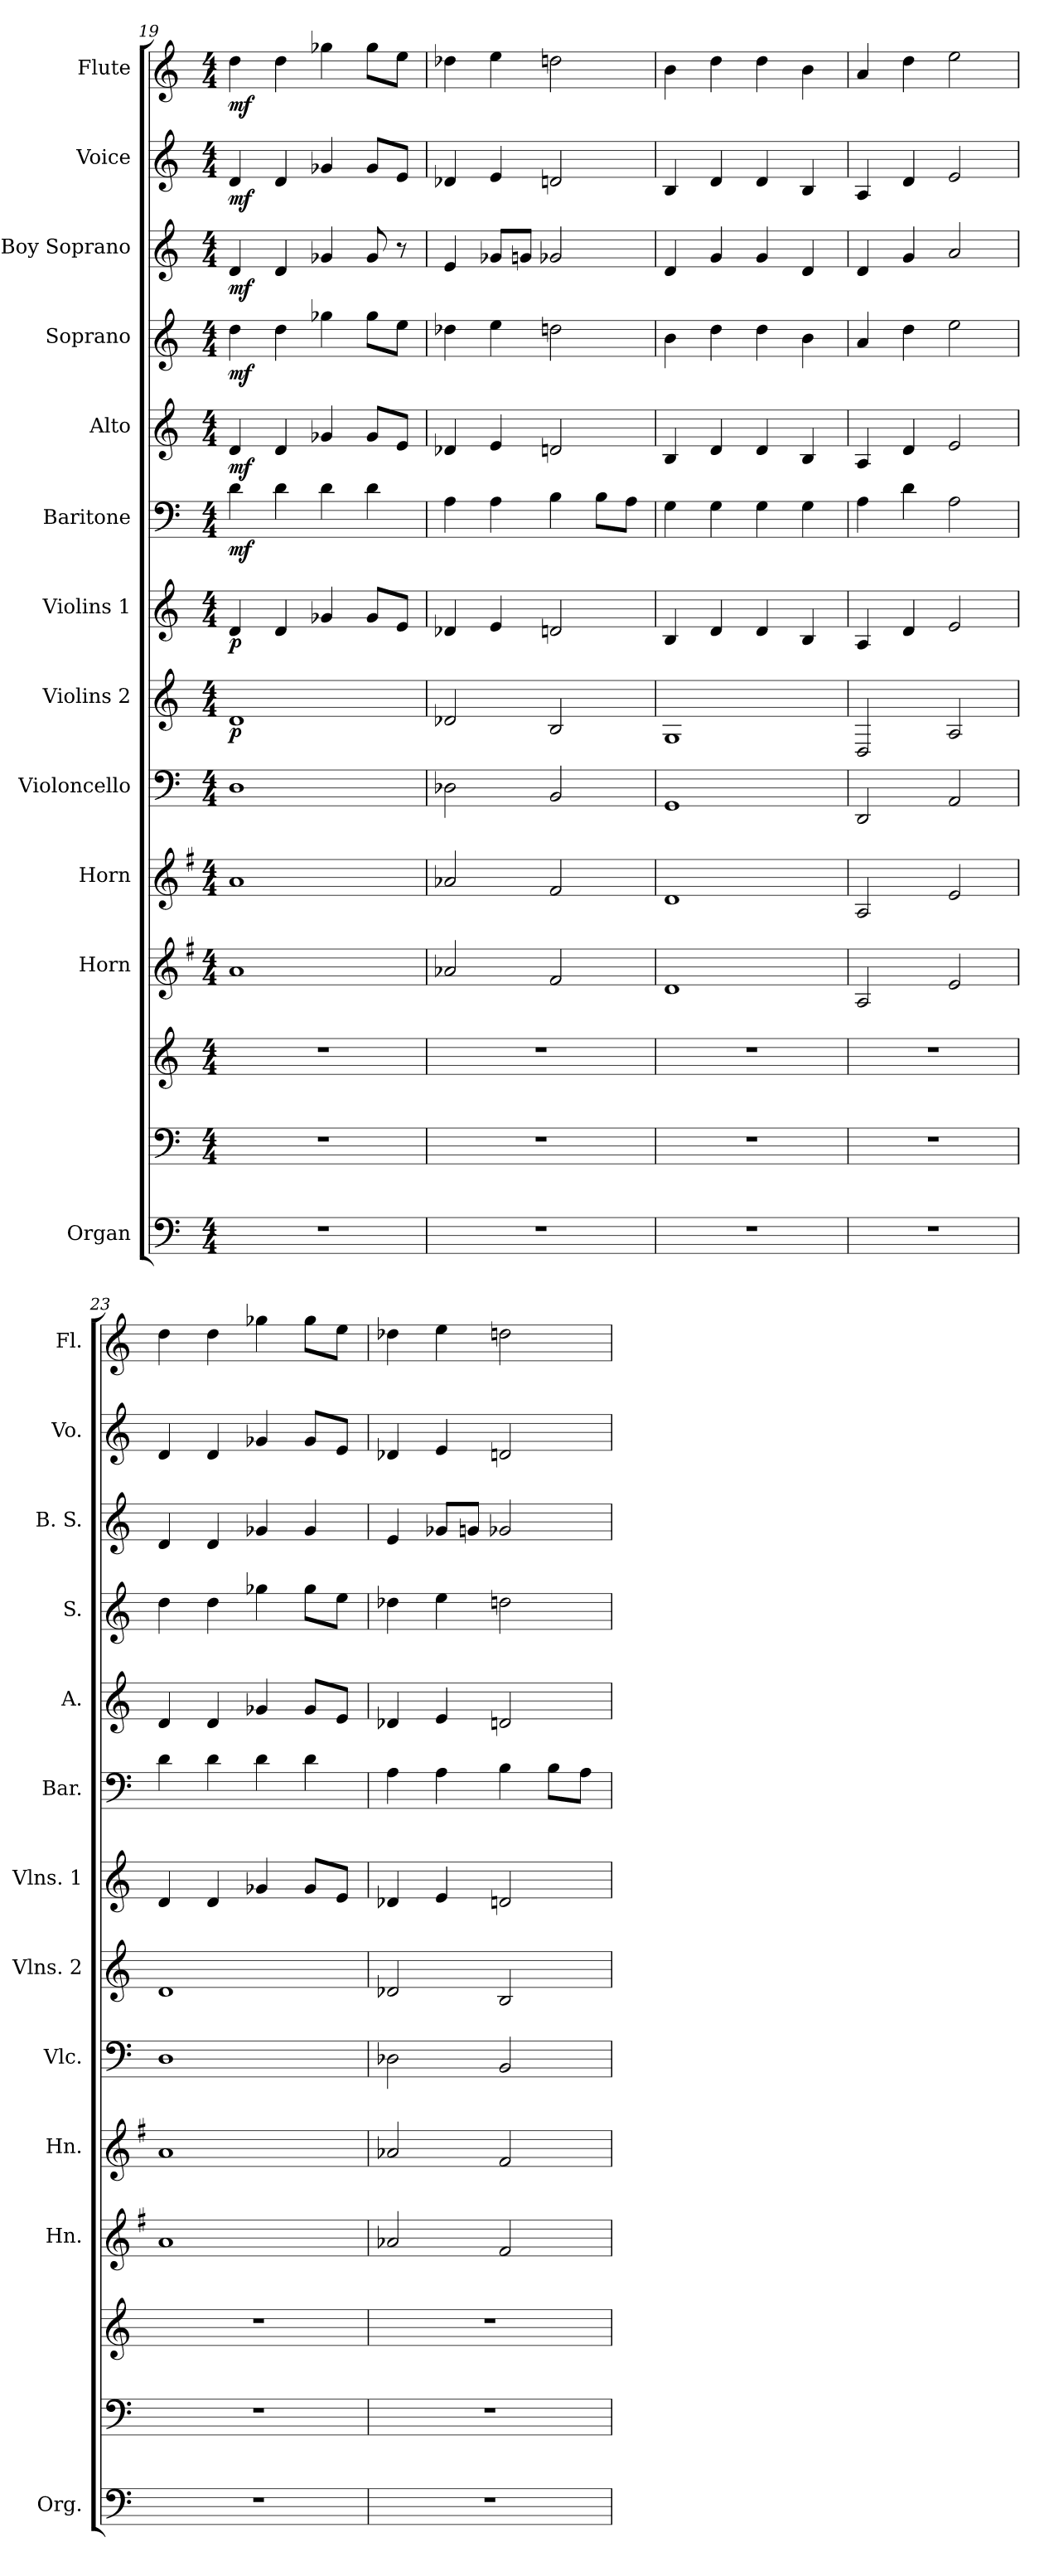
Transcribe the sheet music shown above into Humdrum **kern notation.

**kern	**kern	**kern	**kern	**kern	**kern	**kern	**dynam	**kern	**dynam	**kern	**dynam	**kern	**dynam	**kern	**dynam	**kern	**dynam	**kern	**dynam	**kern	**dynam
*part12	*part12	*part12	*part11	*part10	*part9	*part8	*part8	*part7	*part7	*part6	*part6	*part5	*part5	*part4	*part4	*part3	*part3	*part2	*part2	*part1	*part1
*staff14	*staff13	*staff12	*staff11	*staff10	*staff9	*staff8	*staff8	*staff7	*staff7	*staff6	*staff6	*staff5	*staff5	*staff4	*staff4	*staff3	*staff3	*staff2	*staff2	*staff1	*staff1
*I"Organ	*	*	*I"Horn	*I"Horn	*I"Violoncello	*I"Violins 2	*	*I"Violins 1	*	*I"Baritone	*	*I"Alto	*	*I"Soprano	*	*I"Boy Soprano	*	*I"Voice	*	*I"Flute	*
*I'Org.	*	*	*I'Hn.	*I'Hn.	*I'Vlc.	*I'Vlns. 2	*	*I'Vlns. 1	*	*I'Bar.	*	*I'A.	*	*I'S.	*	*I'B. S.	*	*I'Vo.	*	*I'Fl.	*
!!LO:PB:g=z
*clefF4	*clefF4	*clefG2	*clefG2	*clefG2	*clefF4	*clefG2	*	*clefG2	*	*clefF4	*	*clefG2	*	*clefG2	*	*clefG2	*	*clefG2	*	*clefG2	*
*	*	*	*ITrd4c7	*ITrd4c7	*	*	*	*	*	*	*	*	*	*	*	*	*	*	*	*	*
*k[]	*k[]	*k[]	*k[]	*k[]	*k[]	*k[]	*	*k[]	*	*k[]	*	*k[]	*	*k[]	*	*k[]	*	*k[]	*	*k[]	*
*C:	*C:	*C:	*C:	*C:	*C:	*C:	*	*C:	*	*C:	*	*C:	*	*C:	*	*C:	*	*C:	*	*C:	*
*M4/4	*M4/4	*M4/4	*M4/4	*M4/4	*M4/4	*M4/4	*	*M4/4	*	*M4/4	*	*M4/4	*	*M4/4	*	*M4/4	*	*M4/4	*	*M4/4	*
=19	=19	=19	=19	=19	=19	=19	=19	=19	=19	=19	=19	=19	=19	=19	=19	=19	=19	=19	=19	=19	=19
!	!	!	!	!	!	!	!LO:DY:b	!	!LO:DY:b	!	!LO:DY:b	!	!LO:DY:b	!	!LO:DY:b	!	!LO:DY:b	!	!LO:DY:b	!	!LO:DY:b
1r	1r	1r	1d	1d	1D	1d	p	4d/	p	4d\	mf	4d/	mf	4dd\	mf	4d/	mf	4d/	mf	4dd\	mf
.	.	.	.	.	.	.	.	4d/	.	4d\	.	4d/	.	4dd\	.	4d/	.	4d/	.	4dd\	.
.	.	.	.	.	.	.	.	4g-X/	.	4d\	.	4g-X/	.	4gg-X\	.	4g-X/	.	4g-X/	.	4gg-X\	.
.	.	.	.	.	.	.	.	8g-/L	.	4d\	.	8g-/L	.	8gg-\L	.	8g-/	.	8g-/L	.	8gg-\L	.
.	.	.	.	.	.	.	.	8e/J	.	.	.	8e/J	.	8ee\J	.	8r	.	8e/J	.	8ee\J	.
=20	=20	=20	=20	=20	=20	=20	=20	=20	=20	=20	=20	=20	=20	=20	=20	=20	=20	=20	=20	=20	=20
1r	1r	1r	2d-X/	2d-X/	2D-X\	2d-X/	.	4d-X/	.	4A\	.	4d-X/	.	4dd-X\	.	4e/	.	4d-X/	.	4dd-X\	.
.	.	.	.	.	.	.	.	4e/	.	4A\	.	4e/	.	4ee\	.	8g-X/L	.	4e/	.	4ee\	.
.	.	.	.	.	.	.	.	.	.	.	.	.	.	.	.	8gn/J	.	.	.	.	.
.	.	.	2B/	2B/	2BB/	2B/	.	2dn/	.	4B\	.	2dn/	.	2ddn\	.	2g-X/	.	2dn/	.	2ddn\	.
.	.	.	.	.	.	.	.	.	.	8B\L	.	.	.	.	.	.	.	.	.	.	.
.	.	.	.	.	.	.	.	.	.	8A\J	.	.	.	.	.	.	.	.	.	.	.
=21	=21	=21	=21	=21	=21	=21	=21	=21	=21	=21	=21	=21	=21	=21	=21	=21	=21	=21	=21	=21	=21
1r	1r	1r	1G	1G	1GG	1G	.	4B/	.	4G\	.	4B/	.	4b\	.	4d/	.	4B/	.	4b\	.
.	.	.	.	.	.	.	.	4d/	.	4G\	.	4d/	.	4dd\	.	4g/	.	4d/	.	4dd\	.
.	.	.	.	.	.	.	.	4d/	.	4G\	.	4d/	.	4dd\	.	4g/	.	4d/	.	4dd\	.
.	.	.	.	.	.	.	.	4B/	.	4G\	.	4B/	.	4b\	.	4d/	.	4B/	.	4b\	.
=22	=22	=22	=22	=22	=22	=22	=22	=22	=22	=22	=22	=22	=22	=22	=22	=22	=22	=22	=22	=22	=22
1r	1r	1r	2D/	2D/	2DD/	2D/	.	4A/	.	4A\	.	4A/	.	4a/	.	4d/	.	4A/	.	4a/	.
.	.	.	.	.	.	.	.	4d/	.	4d\	.	4d/	.	4dd\	.	4g/	.	4d/	.	4dd\	.
.	.	.	2A/	2A/	2AA/	2A/	.	2e/	.	2A\	.	2e/	.	2ee\	.	2a/	.	2e/	.	2ee\	.
=23	=23	=23	=23	=23	=23	=23	=23	=23	=23	=23	=23	=23	=23	=23	=23	=23	=23	=23	=23	=23	=23
1r	1r	1r	1d	1d	1D	1d	.	4d/	.	4d\	.	4d/	.	4dd\	.	4d/	.	4d/	.	4dd\	.
.	.	.	.	.	.	.	.	4d/	.	4d\	.	4d/	.	4dd\	.	4d/	.	4d/	.	4dd\	.
.	.	.	.	.	.	.	.	4g-X/	.	4d\	.	4g-X/	.	4gg-X\	.	4g-X/	.	4g-X/	.	4gg-X\	.
.	.	.	.	.	.	.	.	8g-/L	.	4d\	.	8g-/L	.	8gg-\L	.	4g-/	.	8g-/L	.	8gg-\L	.
.	.	.	.	.	.	.	.	8e/J	.	.	.	8e/J	.	8ee\J	.	.	.	8e/J	.	8ee\J	.
=24	=24	=24	=24	=24	=24	=24	=24	=24	=24	=24	=24	=24	=24	=24	=24	=24	=24	=24	=24	=24	=24
1r	1r	1r	2d-X/	2d-X/	2D-X\	2d-X/	.	4d-X/	.	4A\	.	4d-X/	.	4dd-X\	.	4e/	.	4d-X/	.	4dd-X\	.
.	.	.	.	.	.	.	.	4e/	.	4A\	.	4e/	.	4ee\	.	8g-X/L	.	4e/	.	4ee\	.
.	.	.	.	.	.	.	.	.	.	.	.	.	.	.	.	8gn/J	.	.	.	.	.
.	.	.	2B/	2B/	2BB/	2B/	.	2dn/	.	4B\	.	2dn/	.	2ddn\	.	2g-X/	.	2dn/	.	2ddn\	.
.	.	.	.	.	.	.	.	.	.	8B\L	.	.	.	.	.	.	.	.	.	.	.
.	.	.	.	.	.	.	.	.	.	8A\J	.	.	.	.	.	.	.	.	.	.	.
=	=	=	=	=	=	=	=	=	=	=	=	=	=	=	=	=	=	=	=	=	=
*-	*-	*-	*-	*-	*-	*-	*-	*-	*-	*-	*-	*-	*-	*-	*-	*-	*-	*-	*-	*-	*-
